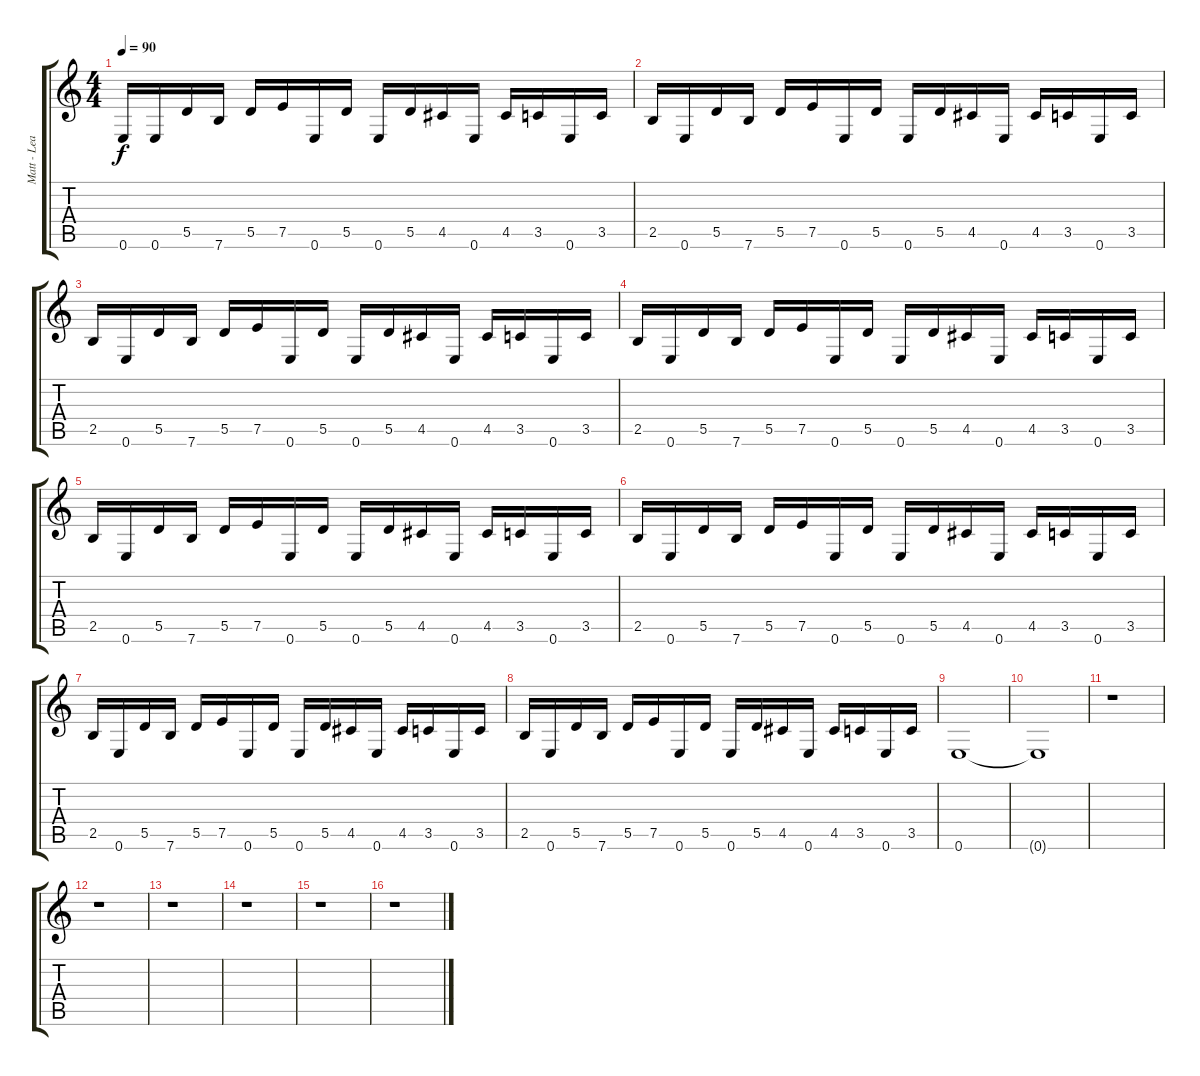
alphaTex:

\track ("Matt - Lead 02" "Matt - Lea") {instrument distortionguitar}
\staff {score tabs}
\tuning (E4 B3 G3 D3 A2 E2) {hide}
\ts (4 4)
\tempo 90
\clef g2
\ks c
0.6.16{dy f} 0.6.16 5.5.16 7.6.16 5.5.16 7.5.16 0.6.16 5.5.16 0.6.16 5.5.16 4.5.16 0.6.16 4.5.16 3.5.16 0.6.16 3.5.16 |
2.5.16 0.6.16 5.5.16 7.6.16 5.5.16 7.5.16 0.6.16 5.5.16 0.6.16 5.5.16 4.5.16 0.6.16 4.5.16 3.5.16 0.6.16 3.5.16 |
2.5.16 0.6.16 5.5.16 7.6.16 5.5.16 7.5.16 0.6.16 5.5.16 0.6.16 5.5.16 4.5.16 0.6.16 4.5.16 3.5.16 0.6.16 3.5.16 |
2.5.16 0.6.16 5.5.16 7.6.16 5.5.16 7.5.16 0.6.16 5.5.16 0.6.16 5.5.16 4.5.16 0.6.16 4.5.16 3.5.16 0.6.16 3.5.16 |
2.5.16 0.6.16 5.5.16 7.6.16 5.5.16 7.5.16 0.6.16 5.5.16 0.6.16 5.5.16 4.5.16 0.6.16 4.5.16 3.5.16 0.6.16 3.5.16 |
2.5.16 0.6.16 5.5.16 7.6.16 5.5.16 7.5.16 0.6.16 5.5.16 0.6.16 5.5.16 4.5.16 0.6.16 4.5.16 3.5.16 0.6.16 3.5.16 |
2.5.16 0.6.16 5.5.16 7.6.16 5.5.16 7.5.16 0.6.16 5.5.16 0.6.16 5.5.16 4.5.16 0.6.16 4.5.16 3.5.16 0.6.16 3.5.16 |
2.5.16 0.6.16 5.5.16 7.6.16 5.5.16 7.5.16 0.6.16 5.5.16 0.6.16 5.5.16 4.5.16 0.6.16 4.5.16 3.5.16 0.6.16 3.5.16 |
0.6.1 |
0.6{t}.1 |
r.1 |
r.1 |
r.1 |
r.1 |
r.1 |
r.1
